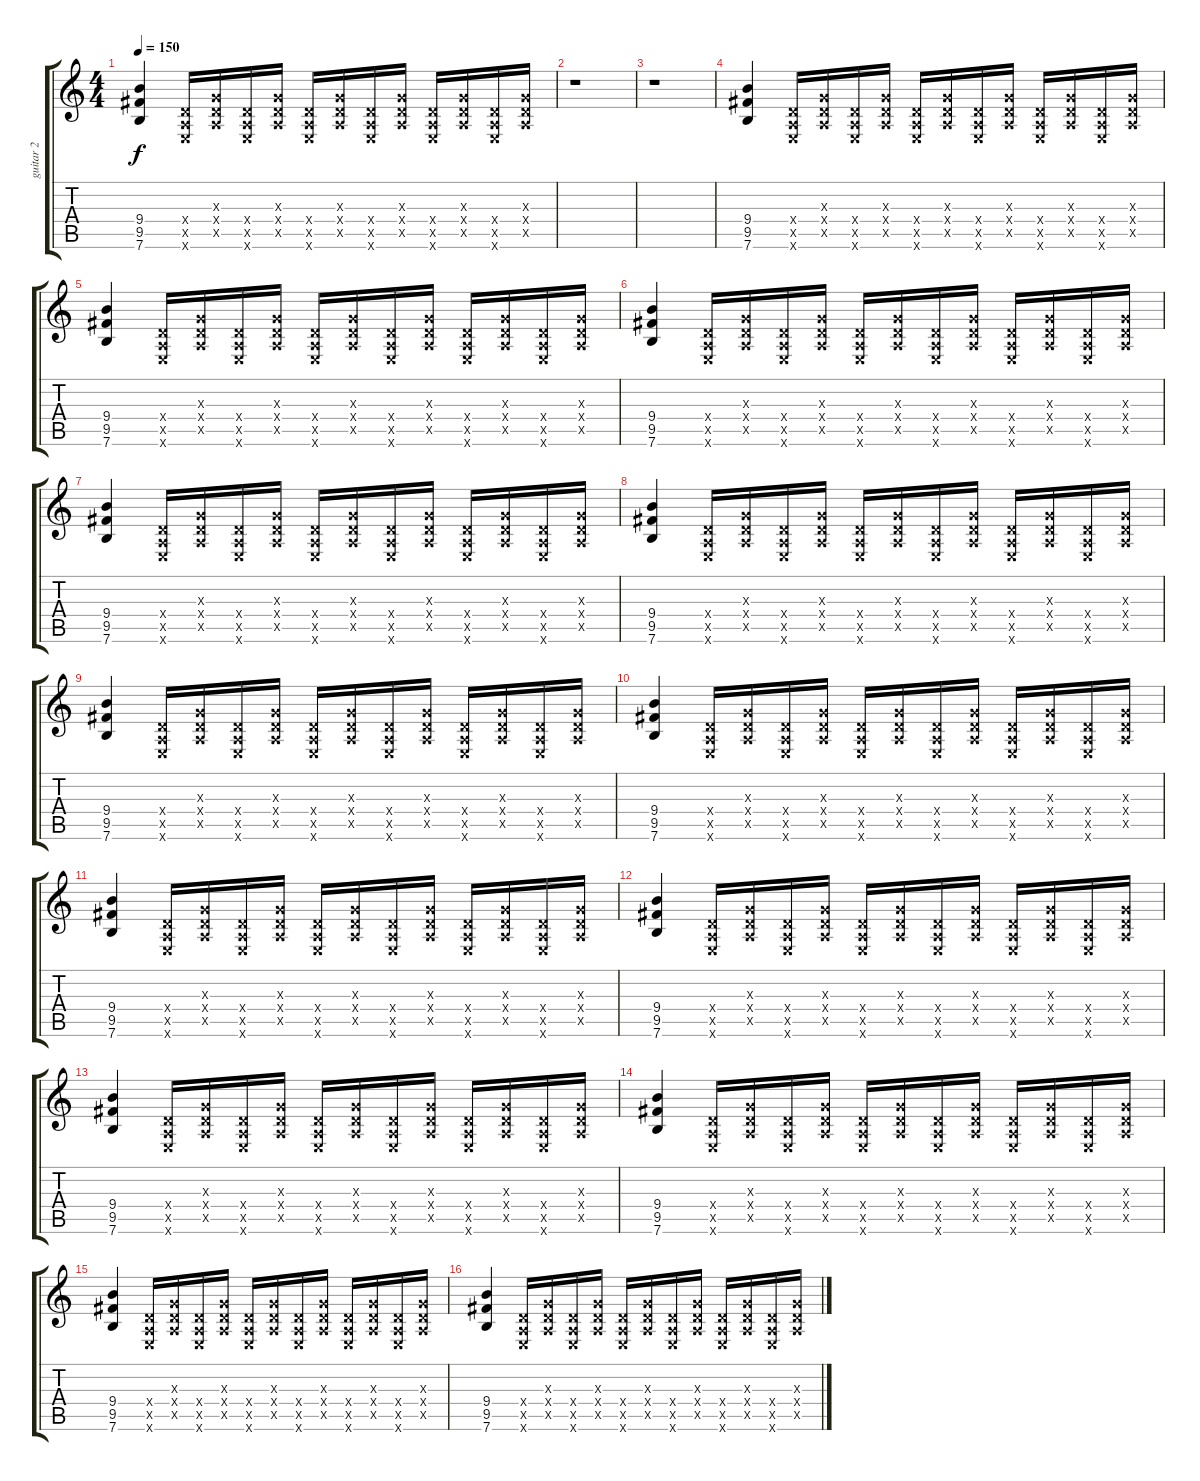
\track ("guitar 2" "guitar 2") {instrument overdrivenguitar}
\staff {score tabs}
\tuning (E4 B3 G3 D3 A2 E2) {hide}
\ts (4 4)
\tempo 150
\clef g2
\ks c
(9.4 9.5 7.6).4{dy f} (0.4{x} 0.5{x} 0.6{x}).16 (0.3{x} 0.4{x} 0.5{x}).16 (0.4{x} 0.5{x} 0.6{x}).16 (0.3{x} 0.4{x} 0.5{x}).16 (0.4{x} 0.5{x} 0.6{x}).16 (0.3{x} 0.4{x} 0.5{x}).16 (0.4{x} 0.5{x} 0.6{x}).16 (0.3{x} 0.4{x} 0.5{x}).16 (0.4{x} 0.5{x} 0.6{x}).16 (0.3{x} 0.4{x} 0.5{x}).16 (0.4{x} 0.5{x} 0.6{x}).16 (0.3{x} 0.4{x} 0.5{x}).16 |
r.1 |
r.1 |
(9.4 9.5 7.6).4 (0.4{x} 0.5{x} 0.6{x}).16 (0.3{x} 0.4{x} 0.5{x}).16 (0.4{x} 0.5{x} 0.6{x}).16 (0.3{x} 0.4{x} 0.5{x}).16 (0.4{x} 0.5{x} 0.6{x}).16 (0.3{x} 0.4{x} 0.5{x}).16 (0.4{x} 0.5{x} 0.6{x}).16 (0.3{x} 0.4{x} 0.5{x}).16 (0.4{x} 0.5{x} 0.6{x}).16 (0.3{x} 0.4{x} 0.5{x}).16 (0.4{x} 0.5{x} 0.6{x}).16 (0.3{x} 0.4{x} 0.5{x}).16 |
(9.4 9.5 7.6).4 (0.4{x} 0.5{x} 0.6{x}).16 (0.3{x} 0.4{x} 0.5{x}).16 (0.4{x} 0.5{x} 0.6{x}).16 (0.3{x} 0.4{x} 0.5{x}).16 (0.4{x} 0.5{x} 0.6{x}).16 (0.3{x} 0.4{x} 0.5{x}).16 (0.4{x} 0.5{x} 0.6{x}).16 (0.3{x} 0.4{x} 0.5{x}).16 (0.4{x} 0.5{x} 0.6{x}).16 (0.3{x} 0.4{x} 0.5{x}).16 (0.4{x} 0.5{x} 0.6{x}).16 (0.3{x} 0.4{x} 0.5{x}).16 |
(9.4 9.5 7.6).4 (0.4{x} 0.5{x} 0.6{x}).16 (0.3{x} 0.4{x} 0.5{x}).16 (0.4{x} 0.5{x} 0.6{x}).16 (0.3{x} 0.4{x} 0.5{x}).16 (0.4{x} 0.5{x} 0.6{x}).16 (0.3{x} 0.4{x} 0.5{x}).16 (0.4{x} 0.5{x} 0.6{x}).16 (0.3{x} 0.4{x} 0.5{x}).16 (0.4{x} 0.5{x} 0.6{x}).16 (0.3{x} 0.4{x} 0.5{x}).16 (0.4{x} 0.5{x} 0.6{x}).16 (0.3{x} 0.4{x} 0.5{x}).16 |
(9.4 9.5 7.6).4 (0.4{x} 0.5{x} 0.6{x}).16 (0.3{x} 0.4{x} 0.5{x}).16 (0.4{x} 0.5{x} 0.6{x}).16 (0.3{x} 0.4{x} 0.5{x}).16 (0.4{x} 0.5{x} 0.6{x}).16 (0.3{x} 0.4{x} 0.5{x}).16 (0.4{x} 0.5{x} 0.6{x}).16 (0.3{x} 0.4{x} 0.5{x}).16 (0.4{x} 0.5{x} 0.6{x}).16 (0.3{x} 0.4{x} 0.5{x}).16 (0.4{x} 0.5{x} 0.6{x}).16 (0.3{x} 0.4{x} 0.5{x}).16 |
(9.4 9.5 7.6).4 (0.4{x} 0.5{x} 0.6{x}).16 (0.3{x} 0.4{x} 0.5{x}).16 (0.4{x} 0.5{x} 0.6{x}).16 (0.3{x} 0.4{x} 0.5{x}).16 (0.4{x} 0.5{x} 0.6{x}).16 (0.3{x} 0.4{x} 0.5{x}).16 (0.4{x} 0.5{x} 0.6{x}).16 (0.3{x} 0.4{x} 0.5{x}).16 (0.4{x} 0.5{x} 0.6{x}).16 (0.3{x} 0.4{x} 0.5{x}).16 (0.4{x} 0.5{x} 0.6{x}).16 (0.3{x} 0.4{x} 0.5{x}).16 |
(9.4 9.5 7.6).4 (0.4{x} 0.5{x} 0.6{x}).16 (0.3{x} 0.4{x} 0.5{x}).16 (0.4{x} 0.5{x} 0.6{x}).16 (0.3{x} 0.4{x} 0.5{x}).16 (0.4{x} 0.5{x} 0.6{x}).16 (0.3{x} 0.4{x} 0.5{x}).16 (0.4{x} 0.5{x} 0.6{x}).16 (0.3{x} 0.4{x} 0.5{x}).16 (0.4{x} 0.5{x} 0.6{x}).16 (0.3{x} 0.4{x} 0.5{x}).16 (0.4{x} 0.5{x} 0.6{x}).16 (0.3{x} 0.4{x} 0.5{x}).16 |
(9.4 9.5 7.6).4 (0.4{x} 0.5{x} 0.6{x}).16 (0.3{x} 0.4{x} 0.5{x}).16 (0.4{x} 0.5{x} 0.6{x}).16 (0.3{x} 0.4{x} 0.5{x}).16 (0.4{x} 0.5{x} 0.6{x}).16 (0.3{x} 0.4{x} 0.5{x}).16 (0.4{x} 0.5{x} 0.6{x}).16 (0.3{x} 0.4{x} 0.5{x}).16 (0.4{x} 0.5{x} 0.6{x}).16 (0.3{x} 0.4{x} 0.5{x}).16 (0.4{x} 0.5{x} 0.6{x}).16 (0.3{x} 0.4{x} 0.5{x}).16 |
(9.4 9.5 7.6).4 (0.4{x} 0.5{x} 0.6{x}).16 (0.3{x} 0.4{x} 0.5{x}).16 (0.4{x} 0.5{x} 0.6{x}).16 (0.3{x} 0.4{x} 0.5{x}).16 (0.4{x} 0.5{x} 0.6{x}).16 (0.3{x} 0.4{x} 0.5{x}).16 (0.4{x} 0.5{x} 0.6{x}).16 (0.3{x} 0.4{x} 0.5{x}).16 (0.4{x} 0.5{x} 0.6{x}).16 (0.3{x} 0.4{x} 0.5{x}).16 (0.4{x} 0.5{x} 0.6{x}).16 (0.3{x} 0.4{x} 0.5{x}).16 |
(9.4 9.5 7.6).4 (0.4{x} 0.5{x} 0.6{x}).16 (0.3{x} 0.4{x} 0.5{x}).16 (0.4{x} 0.5{x} 0.6{x}).16 (0.3{x} 0.4{x} 0.5{x}).16 (0.4{x} 0.5{x} 0.6{x}).16 (0.3{x} 0.4{x} 0.5{x}).16 (0.4{x} 0.5{x} 0.6{x}).16 (0.3{x} 0.4{x} 0.5{x}).16 (0.4{x} 0.5{x} 0.6{x}).16 (0.3{x} 0.4{x} 0.5{x}).16 (0.4{x} 0.5{x} 0.6{x}).16 (0.3{x} 0.4{x} 0.5{x}).16 |
(9.4 9.5 7.6).4 (0.4{x} 0.5{x} 0.6{x}).16 (0.3{x} 0.4{x} 0.5{x}).16 (0.4{x} 0.5{x} 0.6{x}).16 (0.3{x} 0.4{x} 0.5{x}).16 (0.4{x} 0.5{x} 0.6{x}).16 (0.3{x} 0.4{x} 0.5{x}).16 (0.4{x} 0.5{x} 0.6{x}).16 (0.3{x} 0.4{x} 0.5{x}).16 (0.4{x} 0.5{x} 0.6{x}).16 (0.3{x} 0.4{x} 0.5{x}).16 (0.4{x} 0.5{x} 0.6{x}).16 (0.3{x} 0.4{x} 0.5{x}).16 |
(9.4 9.5 7.6).4 (0.4{x} 0.5{x} 0.6{x}).16 (0.3{x} 0.4{x} 0.5{x}).16 (0.4{x} 0.5{x} 0.6{x}).16 (0.3{x} 0.4{x} 0.5{x}).16 (0.4{x} 0.5{x} 0.6{x}).16 (0.3{x} 0.4{x} 0.5{x}).16 (0.4{x} 0.5{x} 0.6{x}).16 (0.3{x} 0.4{x} 0.5{x}).16 (0.4{x} 0.5{x} 0.6{x}).16 (0.3{x} 0.4{x} 0.5{x}).16 (0.4{x} 0.5{x} 0.6{x}).16 (0.3{x} 0.4{x} 0.5{x}).16 |
(9.4 9.5 7.6).4 (0.4{x} 0.5{x} 0.6{x}).16 (0.3{x} 0.4{x} 0.5{x}).16 (0.4{x} 0.5{x} 0.6{x}).16 (0.3{x} 0.4{x} 0.5{x}).16 (0.4{x} 0.5{x} 0.6{x}).16 (0.3{x} 0.4{x} 0.5{x}).16 (0.4{x} 0.5{x} 0.6{x}).16 (0.3{x} 0.4{x} 0.5{x}).16 (0.4{x} 0.5{x} 0.6{x}).16 (0.3{x} 0.4{x} 0.5{x}).16 (0.4{x} 0.5{x} 0.6{x}).16 (0.3{x} 0.4{x} 0.5{x}).16 |
(9.4 9.5 7.6).4 (0.4{x} 0.5{x} 0.6{x}).16 (0.3{x} 0.4{x} 0.5{x}).16 (0.4{x} 0.5{x} 0.6{x}).16 (0.3{x} 0.4{x} 0.5{x}).16 (0.4{x} 0.5{x} 0.6{x}).16 (0.3{x} 0.4{x} 0.5{x}).16 (0.4{x} 0.5{x} 0.6{x}).16 (0.3{x} 0.4{x} 0.5{x}).16 (0.4{x} 0.5{x} 0.6{x}).16 (0.3{x} 0.4{x} 0.5{x}).16 (0.4{x} 0.5{x} 0.6{x}).16 (0.3{x} 0.4{x} 0.5{x}).16
